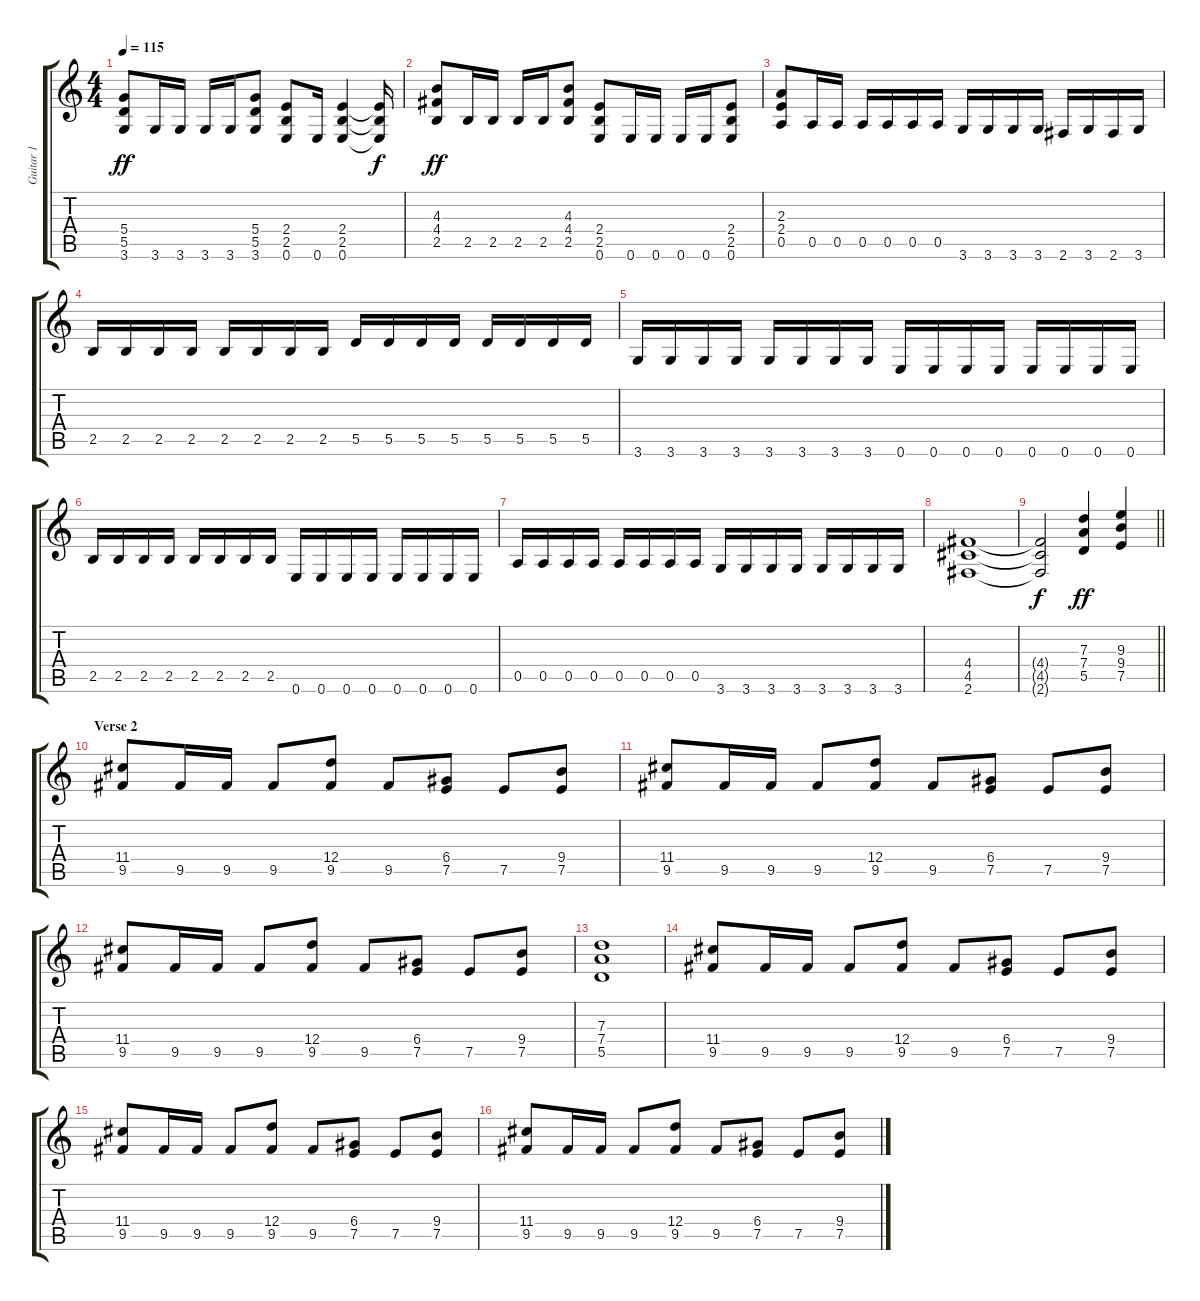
\track ("Guitar 1" "Guitar 1") {instrument distortionguitar}
\staff {score tabs}
\tuning (E4 B3 G3 D3 A2 E2) {hide}
\ts (4 4)
\tempo 115
\clef g2
\ks c
(5.4 5.5 3.6).8{dy ff} 3.6.16 3.6.16 3.6.16 3.6.16 (5.4 5.5 3.6).8 (2.4 2.5 0.6).8 0.6.16 (2.4 2.5 0.6).4 (2.4{t} 2.5{t} 0.6{t}).16{dy f} |
(4.3 4.4 2.5).8{dy ff} 2.5.16 2.5.16 2.5.16 2.5.16 (4.3 4.4 2.5).8 (2.4 2.5 0.6).8 0.6.16 0.6.16 0.6.16 0.6.16 (2.4 2.5 0.6).8 |
(2.3 2.4 0.5).8 0.5.16 0.5.16 0.5.16 0.5.16 0.5.16 0.5.16 3.6.16 3.6.16 3.6.16 3.6.16 2.6.16 3.6.16 2.6.16 3.6.16 |
2.5.16 2.5.16 2.5.16 2.5.16 2.5.16 2.5.16 2.5.16 2.5.16 5.5.16 5.5.16 5.5.16 5.5.16 5.5.16 5.5.16 5.5.16 5.5.16 |
3.6.16 3.6.16 3.6.16 3.6.16 3.6.16 3.6.16 3.6.16 3.6.16 0.6.16 0.6.16 0.6.16 0.6.16 0.6.16 0.6.16 0.6.16 0.6.16 |
2.5.16 2.5.16 2.5.16 2.5.16 2.5.16 2.5.16 2.5.16 2.5.16 0.6.16 0.6.16 0.6.16 0.6.16 0.6.16 0.6.16 0.6.16 0.6.16 |
0.5.16 0.5.16 0.5.16 0.5.16 0.5.16 0.5.16 0.5.16 0.5.16 3.6.16 3.6.16 3.6.16 3.6.16 3.6.16 3.6.16 3.6.16 3.6.16 |
(4.4 4.5 2.6).1 |
\barLineRight lightlight
(4.4{t} 4.5{t} 2.6{t}).2{dy f} (7.3 7.4 5.5).4{dy ff} (9.3 9.4 7.5).4 |
\section ("" "Verse 2")
(11.4 9.5).8 9.5.16 9.5.16 9.5.8 (12.4 9.5).8 9.5.8 (6.4 7.5).8 7.5.8 (9.4 7.5).8 |
(11.4 9.5).8 9.5.16 9.5.16 9.5.8 (12.4 9.5).8 9.5.8 (6.4 7.5).8 7.5.8 (9.4 7.5).8 |
(11.4 9.5).8 9.5.16 9.5.16 9.5.8 (12.4 9.5).8 9.5.8 (6.4 7.5).8 7.5.8 (9.4 7.5).8 |
(7.3 7.4 5.5).1 |
(11.4 9.5).8 9.5.16 9.5.16 9.5.8 (12.4 9.5).8 9.5.8 (6.4 7.5).8 7.5.8 (9.4 7.5).8 |
(11.4 9.5).8 9.5.16 9.5.16 9.5.8 (12.4 9.5).8 9.5.8 (6.4 7.5).8 7.5.8 (9.4 7.5).8 |
(11.4 9.5).8 9.5.16 9.5.16 9.5.8 (12.4 9.5).8 9.5.8 (6.4 7.5).8 7.5.8 (9.4 7.5).8
